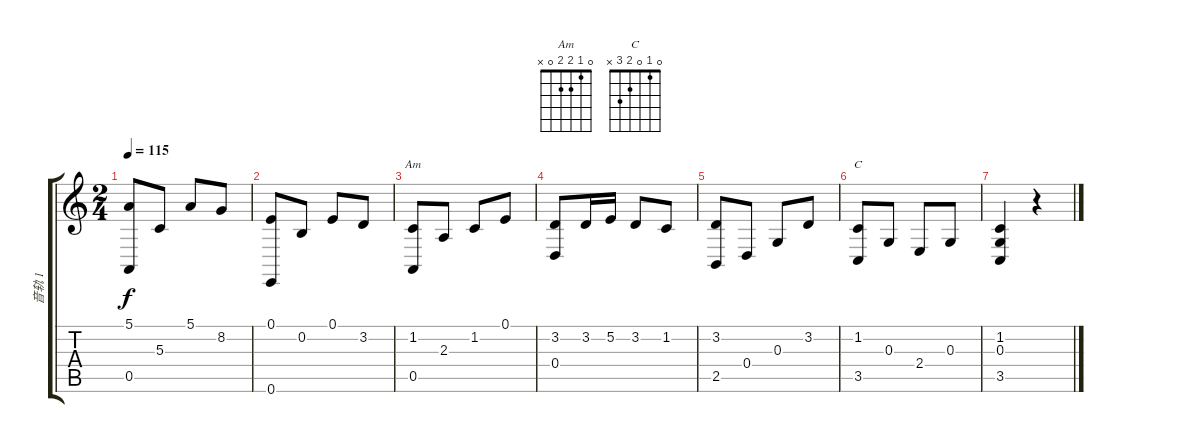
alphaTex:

\track ("音轨 1" "音轨 1") {instrument electricgrandpiano}
\staff {score tabs}
\tuning (E4 B3 G3 D3 A2 E2) {hide}
\chord ("Am" 0 1 2 2 0 x)
\chord ("C" 0 1 0 2 3 x)
\ts (2 4)
\tempo 115
\clef g2
\ks c
(5.1 0.5).8{dy f} 5.3.8 5.1.8 8.2.8 |
(0.1 0.6).8 0.2.8 0.1.8 3.2.8 |
(1.2 0.5).8{ch "Am"} 2.3.8 1.2.8 0.1.8 |
(3.2 0.4).8 3.2.16 5.2.16 3.2.8 1.2.8 |
(3.2 2.5).8 0.4.8 0.3.8 3.2.8 |
(1.2 3.5).8{ch "C"} 0.3.8 2.4.8 0.3.8 |
(1.2 0.3 3.5).4 r.4
